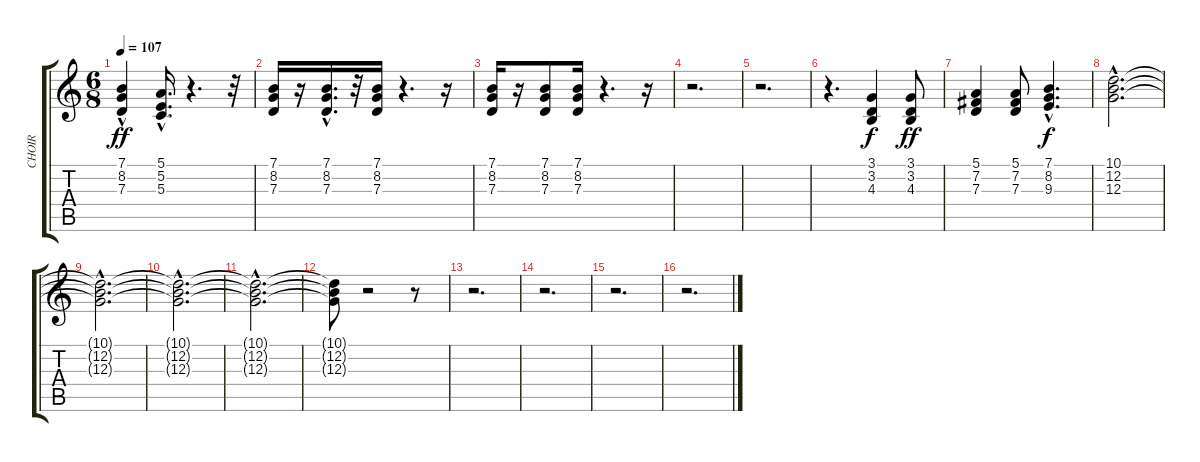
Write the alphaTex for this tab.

\track ("CHOIR" "CHOIR") {instrument choiraahs}
\staff {score tabs}
\tuning (E4 B3 G3 D3 A2 E2) {hide}
\ts (6 8)
\tempo 107
\clef g2
\ks c
(7.1{hac} 8.2{hac} 7.3).4{dy ff} (5.1{hac} 5.2{hac} 5.3).16{d} r.4{d} r.32 |
(7.1 8.2 7.3).16 r.16 (7.1{hac} 8.2{hac} 7.3{hac}).16{d} r.32 (7.1 8.2 7.3).16 r.4{d} r.16 |
(7.1 8.2 7.3).16 r.16 (7.1 8.2 7.3).8 (7.1 8.2 7.3).16 r.4{d} r.16 |
r.2{d} |
r.2{d} |
r.4{d} (3.1 3.2 4.3).4{dy f} (3.1 3.2 4.3).8{dy ff} |
(5.1 7.2 7.3).4 (5.1 7.2 7.3).8 (7.1{hac} 8.2{hac} 9.3{hac}).4{d dy f} |
(10.1{hac} 12.2{hac} 12.3{hac}).2{d} |
(10.1{hac t} 12.2{hac t} 12.3{hac t}).2{d} |
(10.1{hac t} 12.2{hac t} 12.3{hac t}).2{d} |
(10.1{hac t} 12.2{hac t} 12.3{hac t}).2{d} |
(10.1{t} 12.2{t} 12.3{t}).8 r.2 r.8 |
r.2{d} |
r.2{d} |
r.2{d} |
r.2{d}
